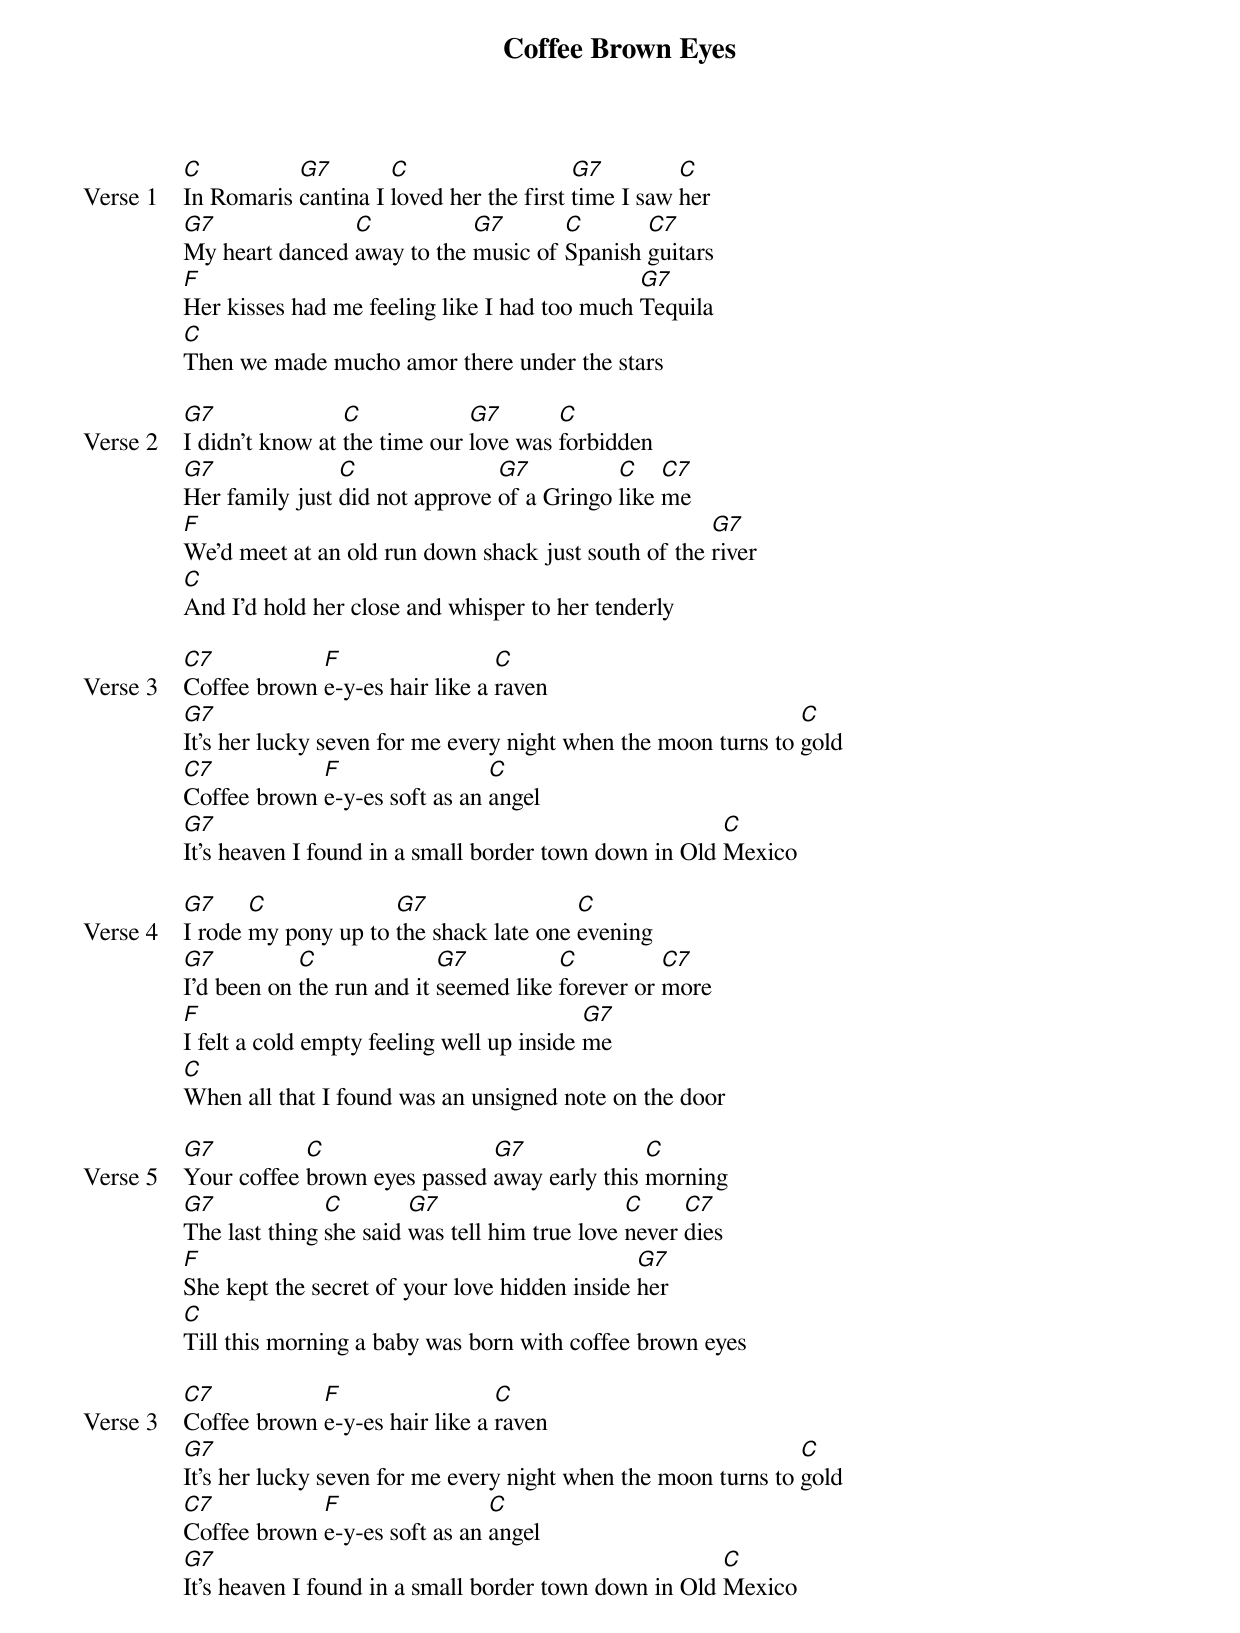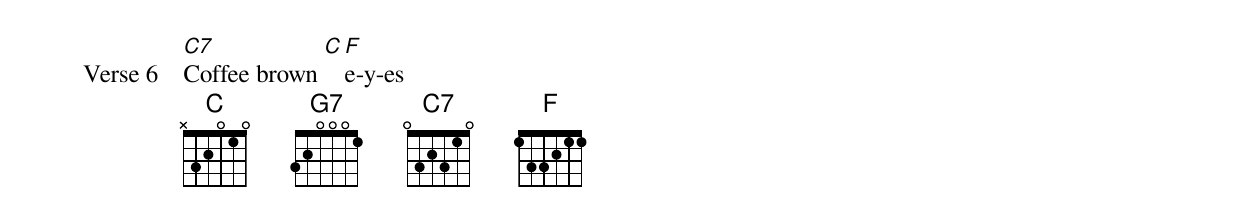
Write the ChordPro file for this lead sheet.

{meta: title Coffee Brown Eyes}
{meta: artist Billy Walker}
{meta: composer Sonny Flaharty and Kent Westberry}

{start_of_verse: Verse 1}
[C]In Romaris [G7]cantina I [C]loved her the first [G7]time I saw [C]her
[G7]My heart danced [C]away to the [G7]music of [C]Spanish [C7]guitars
[F]Her kisses had me feeling like I had too much [G7]Tequila
[C]Then we made mucho amor there under the stars
{end_of_verse}

{start_of_verse: Verse 2}
[G7]I didn’t know at [C]the time our [G7]love was [C]forbidden
[G7]Her family just [C]did not approve [G7]of a Gringo [C]like [C7]me
[F]We’d meet at an old run down shack just south of the [G7]river
[C]And I’d hold her close and whisper to her tenderly
{end_of_verse}

{start_of_verse: Verse 3}
[C7]Coffee brown [F]e-y-es hair like a [C]raven
[G7]It’s her lucky seven for me every night when the moon turns to [C]gold
[C7]Coffee brown [F]e-y-es soft as an [C]angel
[G7]It’s heaven I found in a small border town down in Old [C]Mexico
{end_of_verse}

{start_of_verse: Verse 4}
[G7]I rode [C]my pony up to [G7]the shack late one [C]evening
[G7]I’d been on [C]the run and it [G7]seemed like [C]forever or [C7]more
[F]I felt a cold empty feeling well up inside [G7]me
[C]When all that I found was an unsigned note on the door
{end_of_verse}

{start_of_verse: Verse 5}
[G7]Your coffee [C]brown eyes passed [G7]away early this [C]morning
[G7]The last thing [C]she said [G7]was tell him true love [C]never [C7]dies
[F]She kept the secret of your love hidden inside [G7]her
[C]Till this morning a baby was born with coffee brown eyes
{end_of_verse}

{start_of_verse: Verse 3}
[C7]Coffee brown [F]e-y-es hair like a [C]raven
[G7]It’s her lucky seven for me every night when the moon turns to [C]gold
[C7]Coffee brown [F]e-y-es soft as an [C]angel
[G7]It’s heaven I found in a small border town down in Old [C]Mexico
{end_of_verse}

{start_of_verse: Verse 6}
[C7]Coffee brown [C][F]e-y-es
{end_of_verse}
